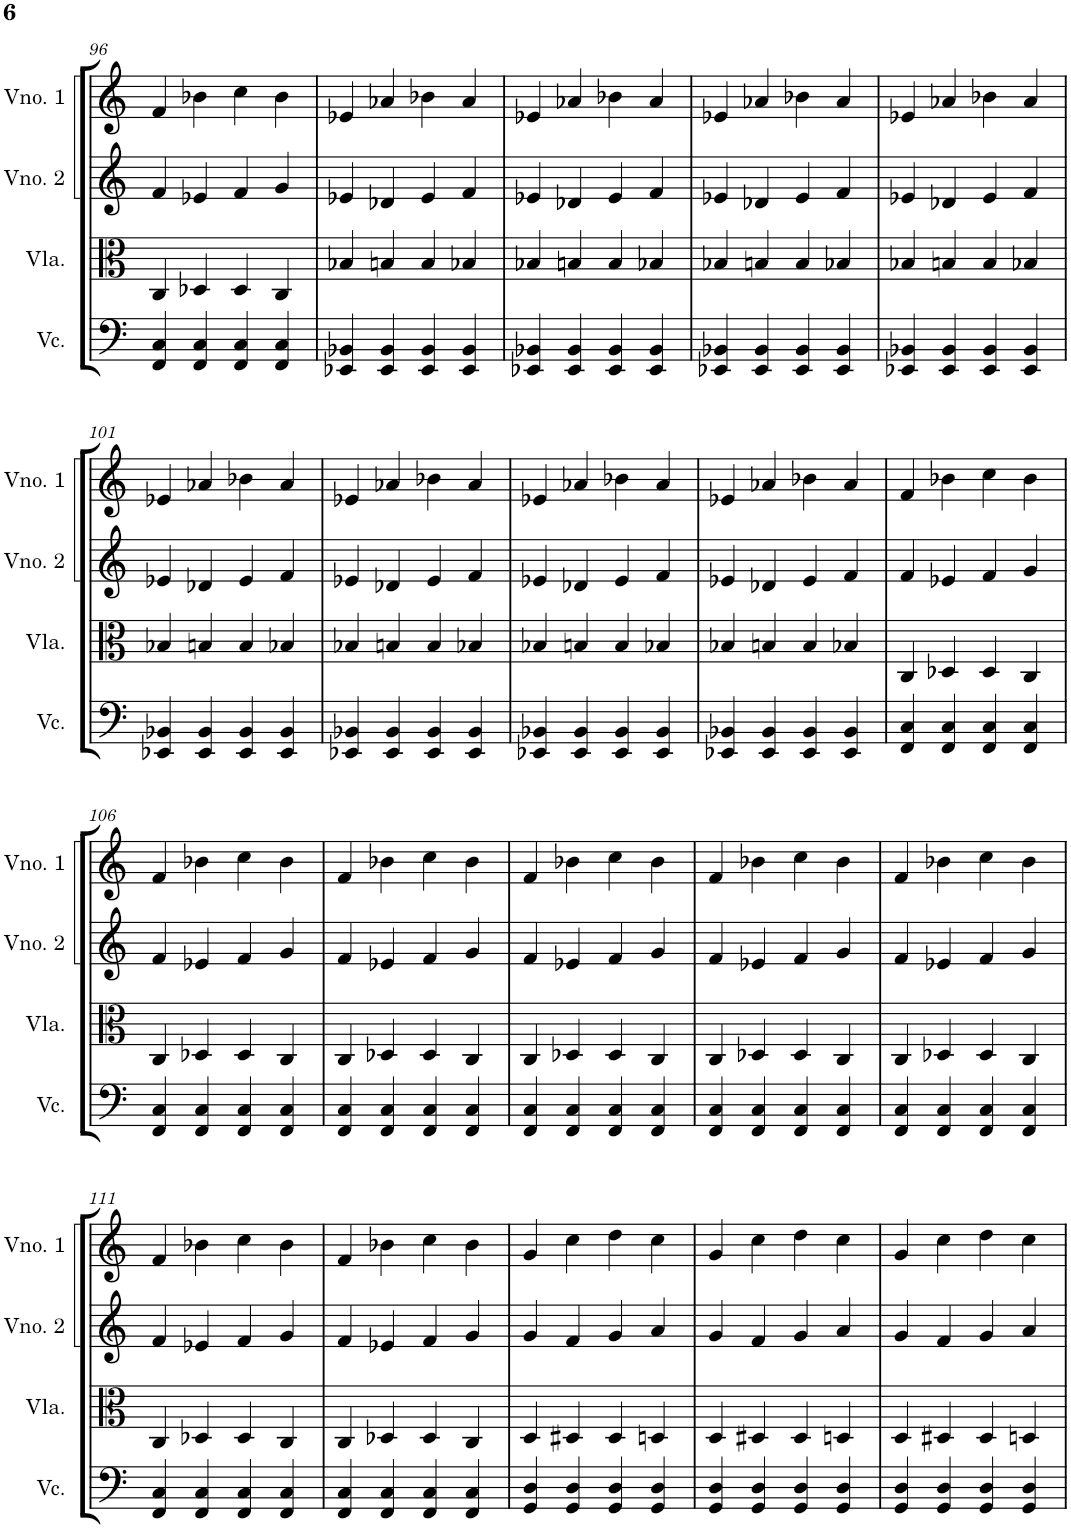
**kern	**kern	**kern	**kern
*part4	*part3	*part2	*part1
*staff4	*staff3	*staff2	*staff1
*I"Violoncelo	*I"Viola	*I"Violino 2	*I"Violino 1
*I'Vc.	*I'Vla.	*I'Vno. 2	*I'Vno. 1
!!LO:PB:g=z
*clefF4	*clefC3	*clefG2	*clefG2
*k[]	*k[]	*k[]	*k[]
*M4/4	*M4/4	*M4/4	*M4/4
=96	=96	=96	=96
4FF/ 4C/	4C/	4f/	4f/
4FF/ 4C/	4D-X/	4e-X/	4b-X\
4FF/ 4C/	4D-/	4f/	4cc\
4FF/ 4C/	4C/	4g/	4b-\
=97	=97	=97	=97
4EE-X/ 4BB-X/	4B-X/	4e-X/	4e-X/
4EE-/ 4BB-/	4Bn/	4d-X/	4a-X/
4EE-/ 4BB-/	4B/	4e-/	4b-X\
4EE-/ 4BB-/	4B-X/	4f/	4a-/
=98	=98	=98	=98
4EE-X/ 4BB-X/	4B-X/	4e-X/	4e-X/
4EE-/ 4BB-/	4Bn/	4d-X/	4a-X/
4EE-/ 4BB-/	4B/	4e-/	4b-X\
4EE-/ 4BB-/	4B-X/	4f/	4a-/
=99	=99	=99	=99
4EE-X/ 4BB-X/	4B-X/	4e-X/	4e-X/
4EE-/ 4BB-/	4Bn/	4d-X/	4a-X/
4EE-/ 4BB-/	4B/	4e-/	4b-X\
4EE-/ 4BB-/	4B-X/	4f/	4a-/
=100	=100	=100	=100
4EE-X/ 4BB-X/	4B-X/	4e-X/	4e-X/
4EE-/ 4BB-/	4Bn/	4d-X/	4a-X/
4EE-/ 4BB-/	4B/	4e-/	4b-X\
4EE-/ 4BB-/	4B-X/	4f/	4a-/
!!LO:LB:g=z
=101	=101	=101	=101
4EE-X/ 4BB-X/	4B-X/	4e-X/	4e-X/
4EE-/ 4BB-/	4Bn/	4d-X/	4a-X/
4EE-/ 4BB-/	4B/	4e-/	4b-X\
4EE-/ 4BB-/	4B-X/	4f/	4a-/
=102	=102	=102	=102
4EE-X/ 4BB-X/	4B-X/	4e-X/	4e-X/
4EE-/ 4BB-/	4Bn/	4d-X/	4a-X/
4EE-/ 4BB-/	4B/	4e-/	4b-X\
4EE-/ 4BB-/	4B-X/	4f/	4a-/
=103	=103	=103	=103
4EE-X/ 4BB-X/	4B-X/	4e-X/	4e-X/
4EE-/ 4BB-/	4Bn/	4d-X/	4a-X/
4EE-/ 4BB-/	4B/	4e-/	4b-X\
4EE-/ 4BB-/	4B-X/	4f/	4a-/
=104	=104	=104	=104
4EE-X/ 4BB-X/	4B-X/	4e-X/	4e-X/
4EE-/ 4BB-/	4Bn/	4d-X/	4a-X/
4EE-/ 4BB-/	4B/	4e-/	4b-X\
4EE-/ 4BB-/	4B-X/	4f/	4a-/
=105	=105	=105	=105
4FF/ 4C/	4C/	4f/	4f/
4FF/ 4C/	4D-X/	4e-X/	4b-X\
4FF/ 4C/	4D-/	4f/	4cc\
4FF/ 4C/	4C/	4g/	4b-\
!!LO:LB:g=z
=106	=106	=106	=106
4FF/ 4C/	4C/	4f/	4f/
4FF/ 4C/	4D-X/	4e-X/	4b-X\
4FF/ 4C/	4D-/	4f/	4cc\
4FF/ 4C/	4C/	4g/	4b-\
=107	=107	=107	=107
4FF/ 4C/	4C/	4f/	4f/
4FF/ 4C/	4D-X/	4e-X/	4b-X\
4FF/ 4C/	4D-/	4f/	4cc\
4FF/ 4C/	4C/	4g/	4b-\
=108	=108	=108	=108
4FF/ 4C/	4C/	4f/	4f/
4FF/ 4C/	4D-X/	4e-X/	4b-X\
4FF/ 4C/	4D-/	4f/	4cc\
4FF/ 4C/	4C/	4g/	4b-\
=109	=109	=109	=109
4FF/ 4C/	4C/	4f/	4f/
4FF/ 4C/	4D-X/	4e-X/	4b-X\
4FF/ 4C/	4D-/	4f/	4cc\
4FF/ 4C/	4C/	4g/	4b-\
=110	=110	=110	=110
4FF/ 4C/	4C/	4f/	4f/
4FF/ 4C/	4D-X/	4e-X/	4b-X\
4FF/ 4C/	4D-/	4f/	4cc\
4FF/ 4C/	4C/	4g/	4b-\
!!LO:LB:g=z
=111	=111	=111	=111
4FF/ 4C/	4C/	4f/	4f/
4FF/ 4C/	4D-X/	4e-X/	4b-X\
4FF/ 4C/	4D-/	4f/	4cc\
4FF/ 4C/	4C/	4g/	4b-\
=112	=112	=112	=112
4FF/ 4C/	4C/	4f/	4f/
4FF/ 4C/	4D-X/	4e-X/	4b-X\
4FF/ 4C/	4D-/	4f/	4cc\
4FF/ 4C/	4C/	4g/	4b-\
=113	=113	=113	=113
4GG/ 4D/	4D/	4g/	4g/
4GG/ 4D/	4D#X/	4f/	4cc\
4GG/ 4D/	4D#/	4g/	4dd\
4GG/ 4D/	4Dn/	4a/	4cc\
=114	=114	=114	=114
4GG/ 4D/	4D/	4g/	4g/
4GG/ 4D/	4D#X/	4f/	4cc\
4GG/ 4D/	4D#/	4g/	4dd\
4GG/ 4D/	4Dn/	4a/	4cc\
=115	=115	=115	=115
4GG/ 4D/	4D/	4g/	4g/
4GG/ 4D/	4D#X/	4f/	4cc\
4GG/ 4D/	4D#/	4g/	4dd\
4GG/ 4D/	4Dn/	4a/	4cc\
=	=	=	=
*-	*-	*-	*-
